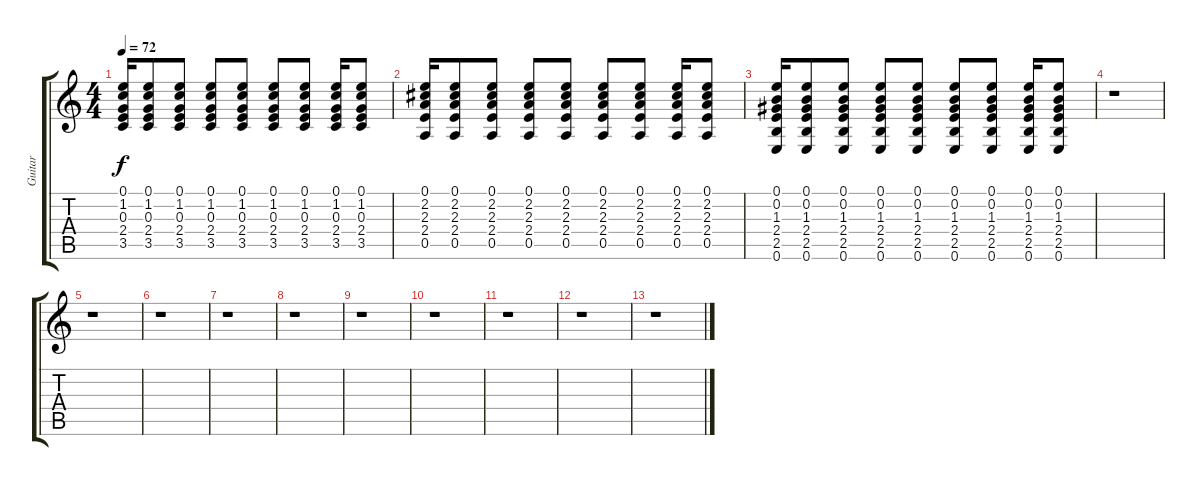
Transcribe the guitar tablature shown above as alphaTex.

\track ("Guitar" "Guitar") {instrument acousticguitarsteel}
\staff {score tabs}
\tuning (E4 B3 G3 D3 A2 E2) {hide}
\ts (4 4)
\tempo 72
\clef g2
\ks c
(0.1 1.2 0.3 2.4 3.5).16{dy f} (0.1 1.2 0.3 2.4 3.5).8 (0.1 1.2 0.3 2.4 3.5).8 (0.1 1.2 0.3 2.4 3.5).8 (0.1 1.2 0.3 2.4 3.5).8 (0.1 1.2 0.3 2.4 3.5).8 (0.1 1.2 0.3 2.4 3.5).8 (0.1 1.2 0.3 2.4 3.5).16 (0.1 1.2 0.3 2.4 3.5).8 |
(0.1 2.2 2.3 2.4 0.5).16 (0.1 2.2 2.3 2.4 0.5).8 (0.1 2.2 2.3 2.4 0.5).8 (0.1 2.2 2.3 2.4 0.5).8 (0.1 2.2 2.3 2.4 0.5).8 (0.1 2.2 2.3 2.4 0.5).8 (0.1 2.2 2.3 2.4 0.5).8 (0.1 2.2 2.3 2.4 0.5).16 (0.1 2.2 2.3 2.4 0.5).8 |
(0.1 0.2 1.3 2.4 2.5 0.6).16 (0.1 0.2 1.3 2.4 2.5 0.6).8 (0.1 0.2 1.3 2.4 2.5 0.6).8 (0.1 0.2 1.3 2.4 2.5 0.6).8 (0.1 0.2 1.3 2.4 2.5 0.6).8 (0.1 0.2 1.3 2.4 2.5 0.6).8 (0.1 0.2 1.3 2.4 2.5 0.6).8 (0.1 0.2 1.3 2.4 2.5 0.6).16 (0.1 0.2 1.3 2.4 2.5 0.6).8 |
r.1 |
r.1 |
r.1 |
r.1 |
r.1 |
r.1 |
r.1 |
r.1 |
r.1 |
r.1
